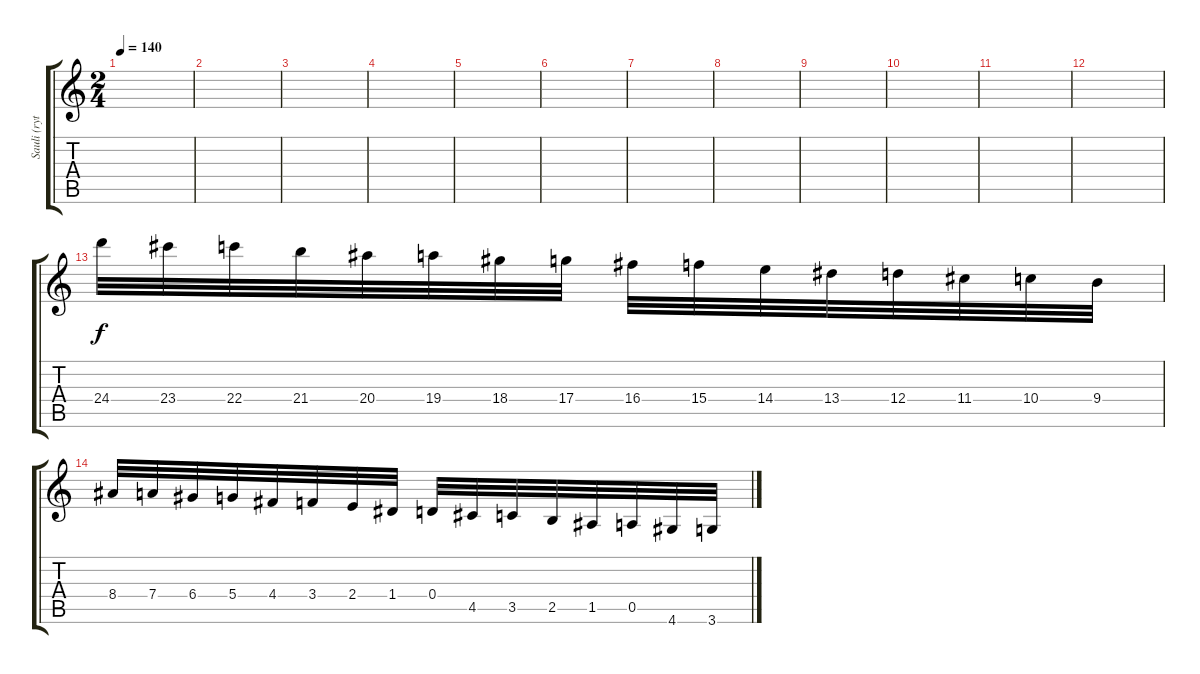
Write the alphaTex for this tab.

\track ("Sauli (rythm)" "Sauli (ryt") {instrument distortionguitar}
\staff {score tabs}
\tuning (E4 B3 G3 D3 A2 E2) {hide}
\ts (2 4)
\tempo 140
\clef g2
\ks c
|
|
|
|
|
|
|
|
|
|
|
|
24.4.32 23.4.32 22.4.32 21.4.32 20.4.32 19.4.32 18.4.32 17.4.32 16.4.32 15.4.32 14.4.32 13.4.32 12.4.32 11.4.32 10.4.32 9.4.32 |
8.4.32 7.4.32 6.4.32 5.4.32 4.4.32 3.4.32 2.4.32 1.4.32 0.4.32 4.5.32 3.5.32 2.5.32 1.5.32 0.5.32 4.6.32 3.6.32
